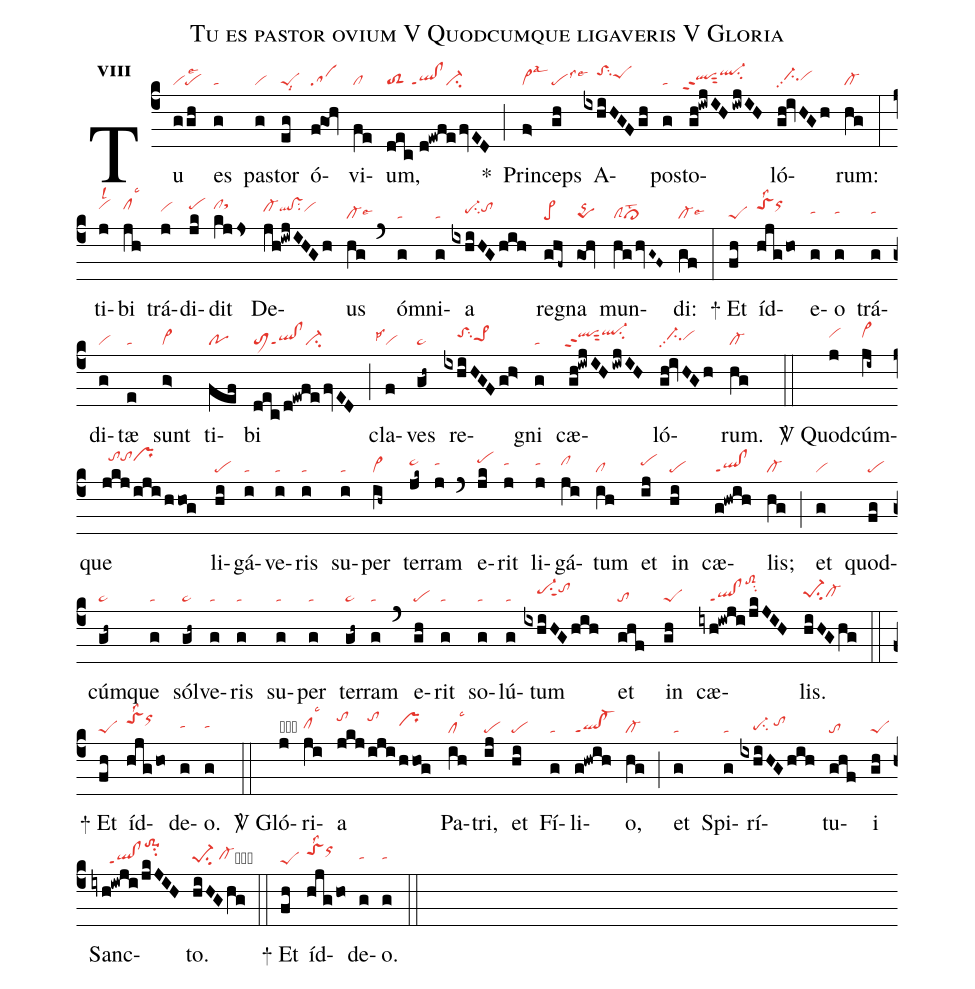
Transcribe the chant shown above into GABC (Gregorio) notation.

name:Tu es pastor ovium V Quodcumque ligaveris V Gloria;
office-part:re;
mode:8;
nabc-lines:1;
%%
initial-style: 1;
name: Tu es pastor ovium;
mode:8;
office-part: Responsorium;
annotation: Resp.;
annotation: viii;
nabc-lines:1;
%%
(c4) Tu(ggh|vipelse2) es(g|ta) pas(g|vi)tor(eg|peSlsi8) ó(f!goh|sa)vi(fe|cl)um,(dec//d!ewfefvED|toS2/ql!clppt1ci-) <sp>*</sp>(;) Prin(f>|vi>lsal3)ceps(gh|pelss3lse3) A(ixhiHGFgh|////toShjsu2peShi)pos(g|ta)to(gh!iwjIHiwjIH|``qlhhppt2sut2ql-hjsu2)ló(gh!ivHGh|//ci-hhpp2vihh)rum:(hg|cl-) (:) ti(j|vihjlsl2)bi(jh|clhjlsc3) trá(j|vihi)di(jk|pehj)dit(kjjs|clhjsthk) De(jh!iwjIHGh|cl-hiqlhi!vshisu2vihi)us(hg|cl-lse6) (`) óm(g|ta)ni(g|ta)a(ixhiHGhih|////pe-hhsu2tohi) re(ghf~|pe>)gna(goh|pqS) mun(hg/hvG~F~|clScl>lst2)di:(gf|cl-lse6) (:)
<sp>+</sp> Et(fh|peS) íd(hjg/ho|toShjlss2orhk)e(g|tahh)o(g|tahh) trá(g|tahh)di(g|vi)tæ(e|ta) sunt(g>|vi>) ti(fef|po)bi(dec/d!ewfefvED|toM1ql!clppt1ci-) (;) cla(f|```vilsp1)ves(gh~|pe~) re(ixhiHGFgh>|////toShisu2pe>1hh)gni(g|ta) cæ(gh!iwjIHiwjIH|`qlhippt2sut2ql-hjsu2)ló(gh!ivHGh|//ci-hhpp2vihh)rum.(hg|cl-) (::)

<sp>V/</sp> Quod(j|vihi)cúm(ji~|vi>hi)que(jkj/iji/hhog|//tohktohkprhk) li(hi|pe)gá(i|ta)ve(i|ta)ris(i|ta) su(i|ta)per(ih~|vi>) ter(jk~|pe~hi)ram(j|tahi) (`) e(jk|pehj)rit(j|tahi) li(j|tahi)gá(ji|clhi)tum(ih|cl) et(ij|pehi) in(hi|pe) cæ(g!hwih|ql!clppt1)lis;(hg|cl-) (;) et(g|vi) quod(fg|pe)cúm(gh~|pe~)que(g|ta) sól(gh~|pe~)ve(g|ta)ris(g|ta) su(g|ta)per(g|ta) ter(gh~|pe~)ram(g|ta) (`) e(gh|pe)rit(g|ta) so(g|ta)lú(g|ta)tum(ixhiHGhih|////pe-hisu1sut1tohj) et(ghf|to) in(gh|peS) cæ(iyh!iwji/jkJIH|///ql!clppt1toS2hmsu2)lis.(hiHGhg|pe-1hhsu2cl-hh) (::)
<sp>+</sp> Et(fh|peS) íd(hjg/ho|toShjlss2orhk)de(g|tahh)o.(g|tahh) (::)

<sp>V/</sp> Gló(j|obvihh)ri(ji|clhhlsc3)a(jkj|tohk|iji|tohk|hhog|prhi) Pa(ih|cllsc3)tri,(ij|pe) et(hi|pe) Fí(g|ta)li(g!hwih|ql!cl-ppt1)o,(hg|cl-) (;) et(g|ta) Spi(g|ta)rí(ixhiHG/hih|////pe-hgsu2/tohi)tu(ghf|to)i(gh|peS) Sanc(iyh!iwji/jkJIH|/////ql!clppt1to-1hmsu2)to.(hiHGhg|pe-1hgsu2/cl-hhcb) (::)

<sp>+</sp> Et(fh|peS) íd(hjg/ho|toShjlss2orhk)de(g|tahh)o.(g|tahh) (::)
